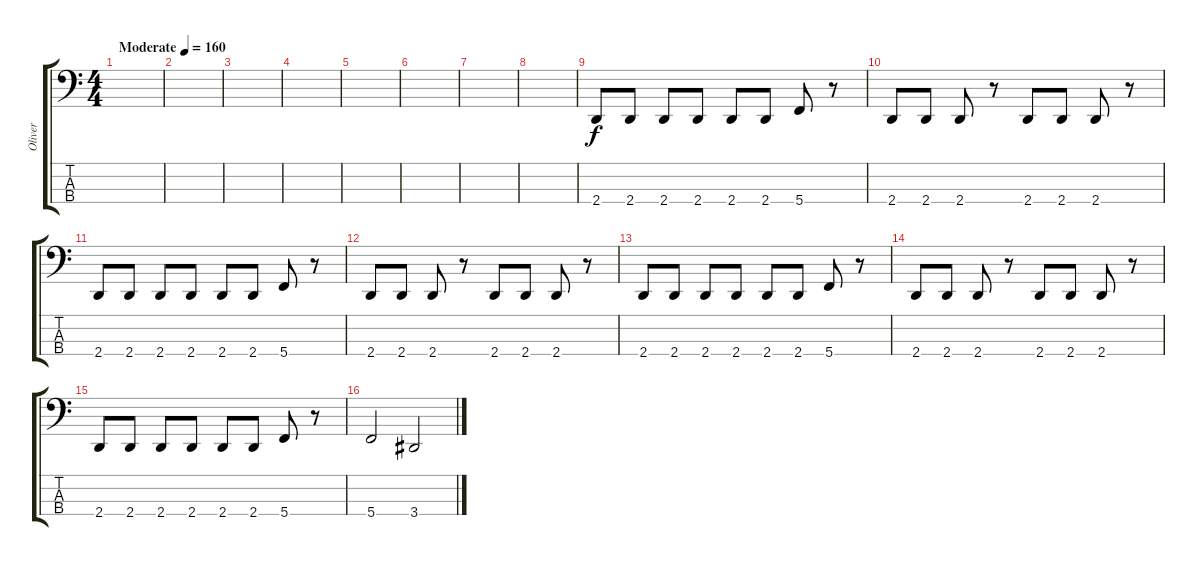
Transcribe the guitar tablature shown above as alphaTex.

\track ("Oliver" "Oliver") {instrument electricbasspick}
\staff {score tabs}
\tuning (Eb2 Bb1 F1 C1) {hide}
\ts (4 4)
\tempo (160 "Moderate")
\clef f4
\ks c
|
|
|
|
|
|
|
|
2.4.8 2.4.8 2.4.8 2.4.8 2.4.8 2.4.8 5.4.8 r.8 |
2.4.8 2.4.8 2.4.8 r.8 2.4.8 2.4.8 2.4.8 r.8 |
2.4.8 2.4.8 2.4.8 2.4.8 2.4.8 2.4.8 5.4.8 r.8 |
2.4.8 2.4.8 2.4.8 r.8 2.4.8 2.4.8 2.4.8 r.8 |
2.4.8 2.4.8 2.4.8 2.4.8 2.4.8 2.4.8 5.4.8 r.8 |
2.4.8 2.4.8 2.4.8 r.8 2.4.8 2.4.8 2.4.8 r.8 |
2.4.8 2.4.8 2.4.8 2.4.8 2.4.8 2.4.8 5.4.8 r.8 |
5.4.2 3.4.2
